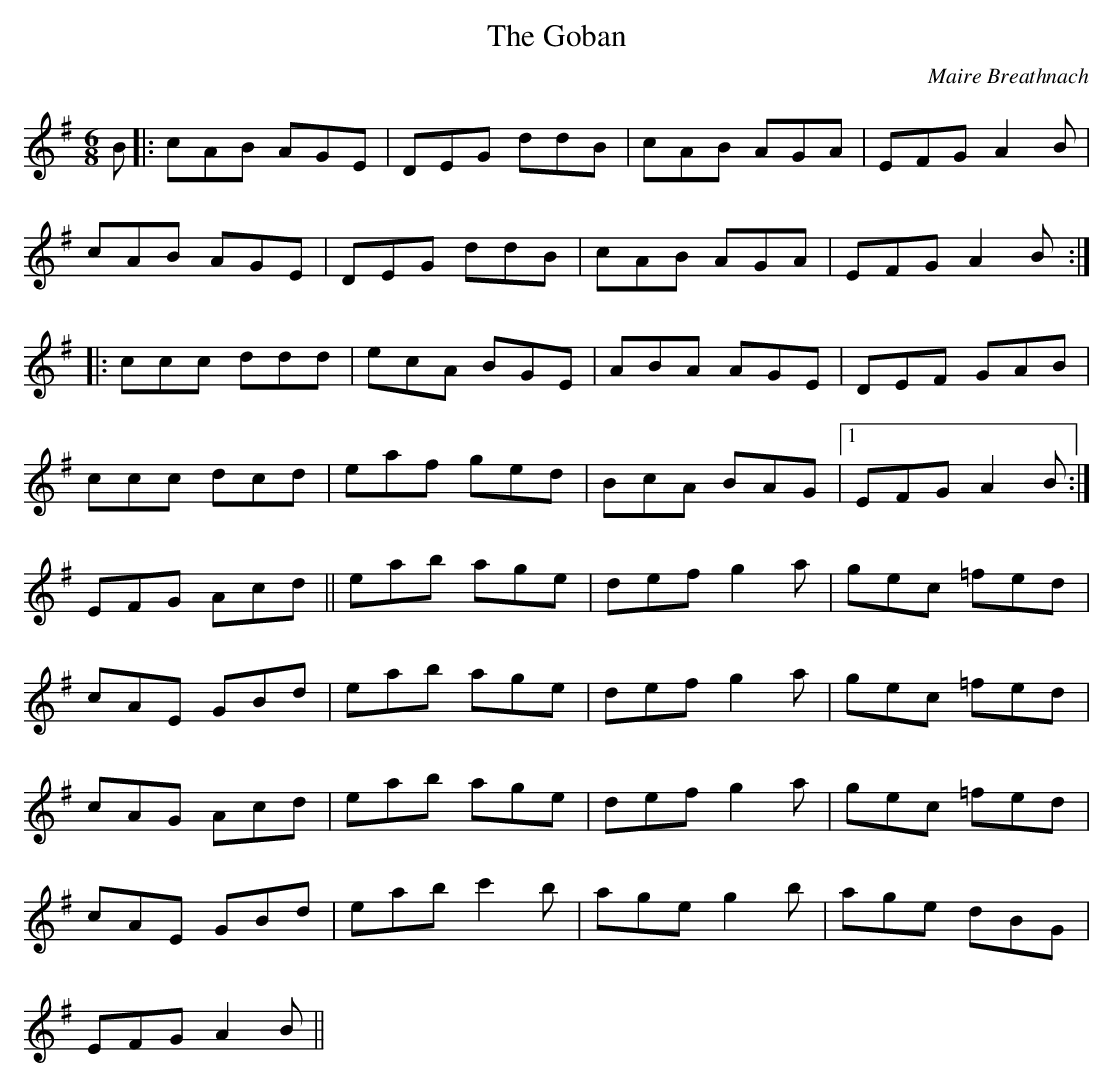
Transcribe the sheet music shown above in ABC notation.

X:1
T:Goban, The
C:Maire Breathnach
M:6/8
L:1/8
K:G
B|:cAB AGE|DEG ddB|cAB AGA|EFG A2B|!
cAB AGE|DEG ddB|cAB AGA|EFG A2B:|!
|:ccc ddd|ecA BGE|ABA AGE|DEF GAB|!
ccc dcd|eaf ged|BcA BAG|1EFG A2B:|!
2 EFG Acd||eab age|def g2a|gec =fed|!
cAE GBd|eab age|def g2a|gec =fed|!
cAG Acd|eab age|def g2a|gec =fed|!
cAE GBd|eab c'2b|age g2b|age dBG|!
EFG A2B||
